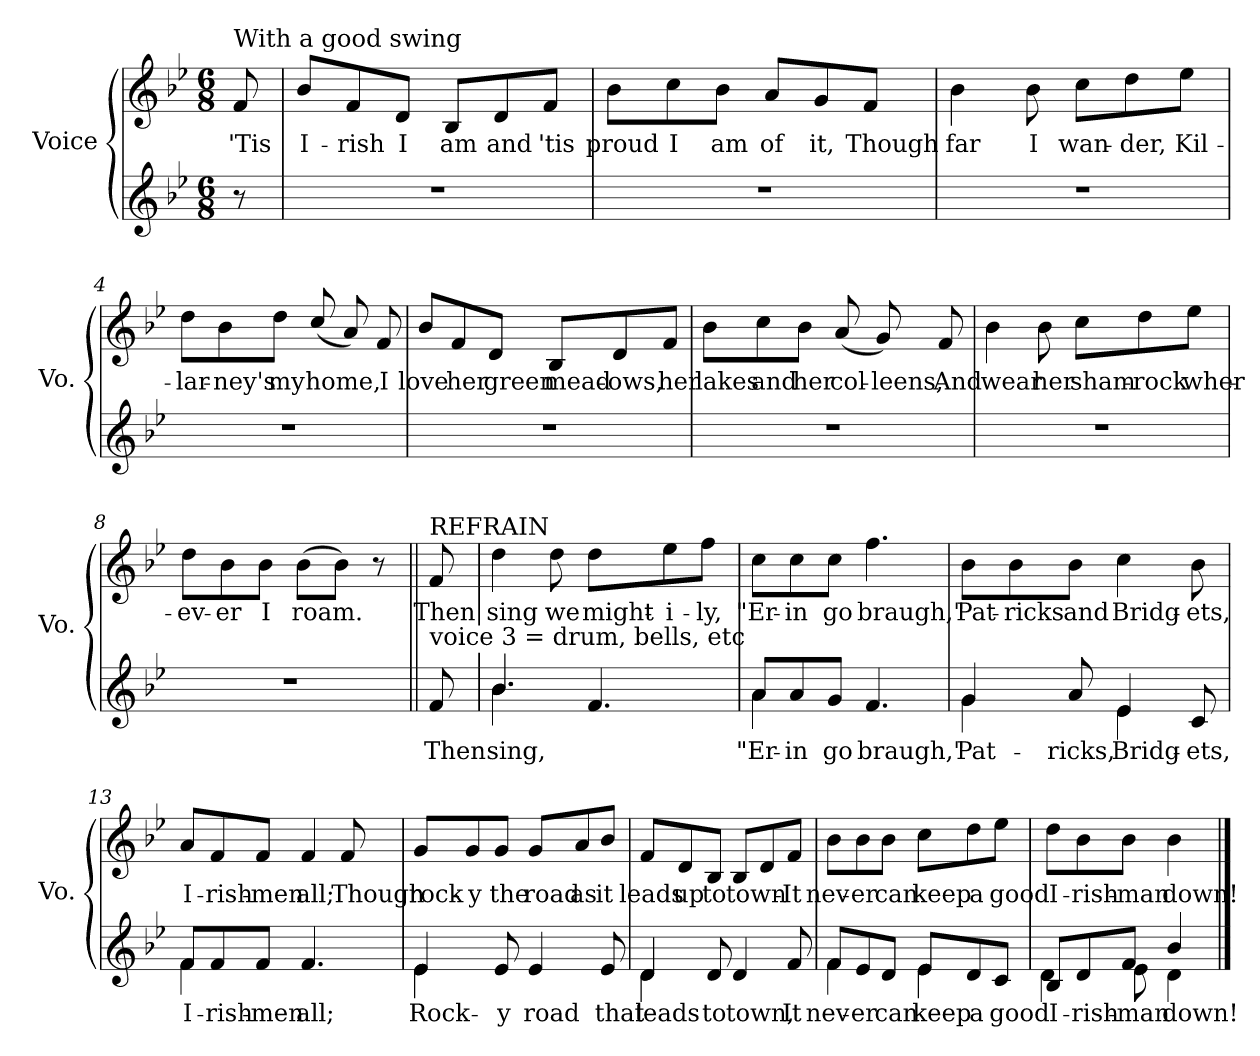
**kern	**text	**kern	**text
*part2	*part2	*part1	*part1
*staff2	*staff2	*staff1	*staff1
*I"Voice	*	*I"Voice	*
*I'Vo.	*	*I'Vo.	*
*clefG2	*	*clefG2	*
*k[b-e-]	*	*k[b-e-]	*
*B-:	*	*B-:	*
*M6/8	*	*M6/8	*
=	=	=	=
!	!	!LO:TX:a:t=With a good swing	!
8r	.	8f/	'Tis
=1	=1	=1	=1
2.r	.	8b-/L	I-
.	.	8f/	-rish
.	.	8d/J	I
.	.	8B-/L	am
.	.	8d/	and
.	.	8f/J	'tis
=2	=2	=2	=2
2.r	.	8b-\L	proud
.	.	8cc\	I
.	.	8b-\J	am
.	.	8a/L	of
.	.	8g/	it,
.	.	8f/J	Though
!!LO:LB:g=z
=3	=3	=3	=3
2.r	.	4b-\	far
.	.	8b-\	I
.	.	8cc\L	wan-
.	.	8dd\	-der,
.	.	8ee-\J	Kil-
=4	=4	=4	=4
2.r	.	8dd\L	-lar-
.	.	8b-\	-ney's
.	.	8dd\J	my
.	.	(8cc/	home,
.	.	8a/)	.
.	.	8f/	I
=5	=5	=5	=5
2.r	.	8b-/L	love
.	.	8f/	her
.	.	8d/J	green
.	.	8B-/L	mead-
.	.	8d/	-ows,
.	.	8f/J	her
!!LO:LB:g=z
=6	=6	=6	=6
2.r	.	8b-\L	lakes
.	.	8cc\	and
.	.	8b-\J	her
.	.	(8a/	col-
.	.	8g/)	-leens,
.	.	8f/	And
=7	=7	=7	=7
2.r	.	4b-\	wear
.	.	8b-\	her
.	.	8cc\L	sham-
.	.	8dd\	-rock
.	.	8ee-\J	wher-
=8	=8	=8	=8
2.r	.	8dd\L	-ev-
.	.	8b-\	-er
.	.	8b-\J	I
.	.	(8b-\L	roam.
.	.	8b-\J)	.
.	.	8r	.
!!LO:LB:g=z
=9||	=9||	=9||	=9||
!	!	!LO:TX:a:t=REFRAIN	!
!LO:TX:a:t=voice 3 = drum, bells, etc	!	!	!
8f/	Then	8f/	Then
=10	=10	=10	=10
*^	*	*	*
4.b-/	4.b-\	sing,	4dd\	sing
.	.	.	8dd\	we
4.f/	8ryy	.	8dd\L	might-
.	4ryy	.	8ee-\	-i-
.	.	.	8ff\J	-ly,
=11	=11	=11	=11	=11
8a/L	4a\	"Er-	8cc\L	"Er-
8a/	.	-in	8cc\	-in
8g/J	2ryy	go	8cc\J	go
4.f/	.	braugh,"	4.ff\	braugh,"
=12	=12	=12	=12	=12
4g/	4g\	Pat-	8b-\L	Pat-
.	.	.	8b-\	-ricks
8a/	8ryy	-ricks,	8b-\J	and
4e-/	4e-\	Bridg-	4cc\	Bridg-
8c/	8ryy	-ets,	8b-\	-ets,
=13	=13	=13	=13	=13
8f/L	4f\	I-	8a/L	I-
8f/	.	-rish-	8f/	-rish-
8f/J	2ryy	-men	8f/J	-men
4.f/	.	all;	4f/	all;
.	.	.	8f/	Though
!!LO:LB:g=z
=14	=14	=14	=14	=14
4e-/	4e-\	Rock-	8g/L	rock-
.	.	.	8g/	-y
8e-/	2ryy	-y	8g/J	the
4e-/	.	road	8g/L	road
.	.	.	8a/	as
8e-/	.	that	8b-/J	it
=15	=15	=15	=15	=15
4d/	4d\	leads	8f/L	leads
.	.	.	8d/	up
8d/	2ryy	to	8B-/J	to
4d/	.	town,	8B-/L	town-
.	.	.	8d/	.
8f/	.	It	8f/J	It
=16	=16	=16	=16	=16
8f/L	4f\	nev-	8b-\L	nev-
8e-/	.	-er	8b-\	-er
8d/J	8ryy	can	8b-\J	can
8e-/L	4e-\	keep	8cc\L	keep
8d/	.	a	8dd\	a
8c/J	8ryy	good	8ee-\J	good
=17	=17	=17	=17	=17
8B-/L	4d\	I-	8dd\L	I-
8d/	.	-rish-	8b-\	-rish-
8f/J	8e-\	-man	8b-\J	-man
4b-/	4d\	down!	4b-\	down!
*v	*v	*	*	*
==	==	==	==
*-	*-	*-	*-
